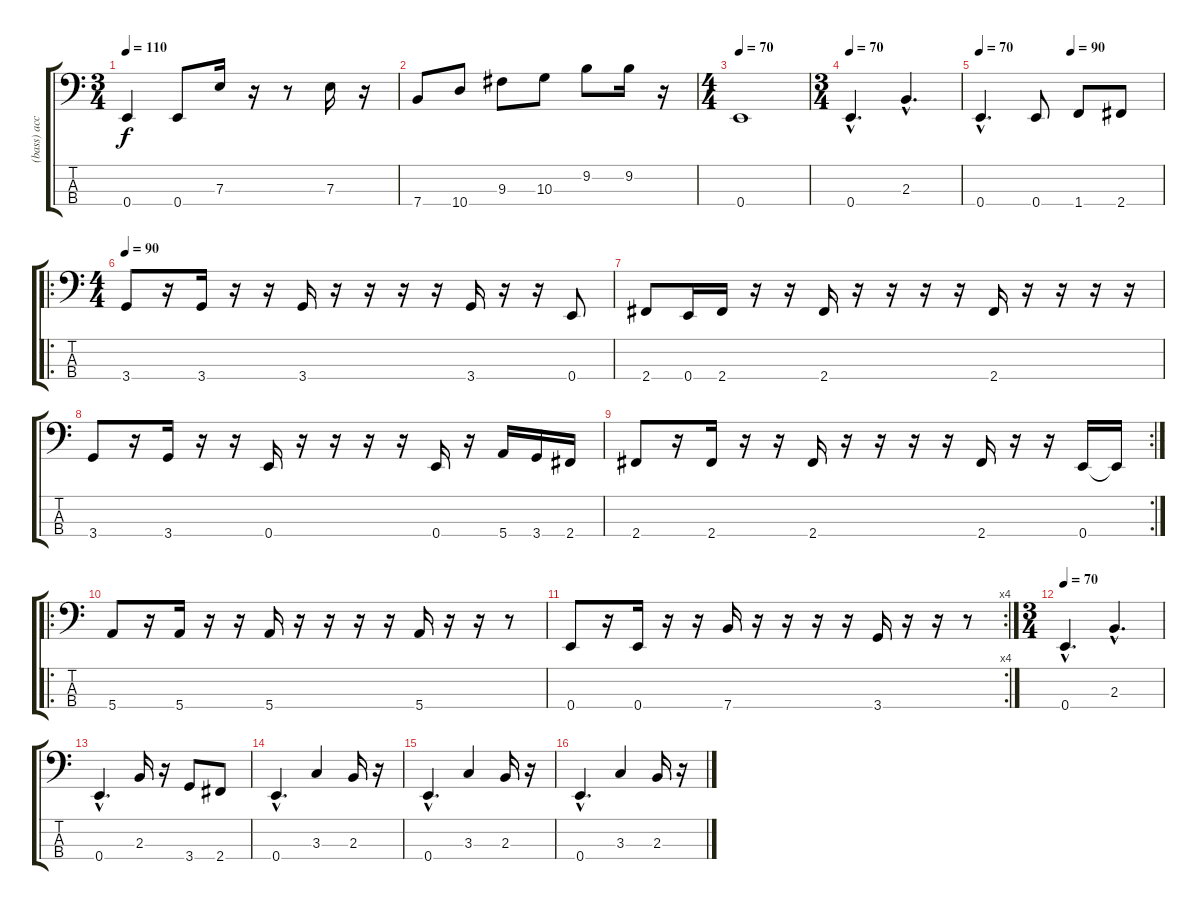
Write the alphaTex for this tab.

\track ("(bass) accom " "(bass) acc") {instrument fretlessbass}
\staff {score tabs}
\tuning (G2 D2 A1 E1) {hide}
\ts (3 4)
\tempo 110
\clef f4
\ks c
0.4.4{dy f} 0.4.8 7.3.16 r.16 r.8 7.3.16 r.16 |
7.4.8 10.4.8 9.3.8 10.3.8 9.2.8 9.2.16 r.16 |
\ts (4 4)
\tempo 70
0.4.1 |
\ts (3 4)
\tempo 70
0.4{hac}.4{d} 2.3{hac}.4{d} |
\tempo 70
\tempo (90 0.5)
0.4{hac}.4{d} 0.4.8 1.4.8 2.4.8 |
\ro
\ts (4 4)
\tempo 90
3.4.8 r.16 3.4.16 r.16 r.16 3.4.16 r.16 r.16 r.16 r.16 3.4.16 r.16 r.16 0.4.8 |
2.4.8 0.4.16 2.4.16 r.16 r.16 2.4.16 r.16 r.16 r.16 r.16 2.4.16 r.16 r.16 r.16 r.16 |
3.4.8 r.16 3.4.16 r.16 r.16 0.4.16 r.16 r.16 r.16 r.16 0.4.16 r.16 5.4.16 3.4.16 2.4.16 |
\rc 2
2.4.8 r.16 2.4.16 r.16 r.16 2.4.16 r.16 r.16 r.16 r.16 2.4.16 r.16 r.16 0.4.16 0.4{t}.16 |
\ro
5.4.8 r.16 5.4.16 r.16 r.16 5.4.16 r.16 r.16 r.16 r.16 5.4.16 r.16 r.16 r.8 |
\rc 4
0.4.8 r.16 0.4.16 r.16 r.16 7.4.16 r.16 r.16 r.16 r.16 3.4.16 r.16 r.16 r.8 |
\ts (3 4)
\tempo 70
0.4{hac}.4{d} 2.3{hac}.4{d} |
0.4{hac}.4{d} 2.3.16 r.16 3.4.8 2.4.8 |
0.4{hac}.4{d} 3.3.4 2.3.16 r.16 |
0.4{hac}.4{d} 3.3.4 2.3.16 r.16 |
0.4{hac}.4{d} 3.3.4 2.3.16 r.16
